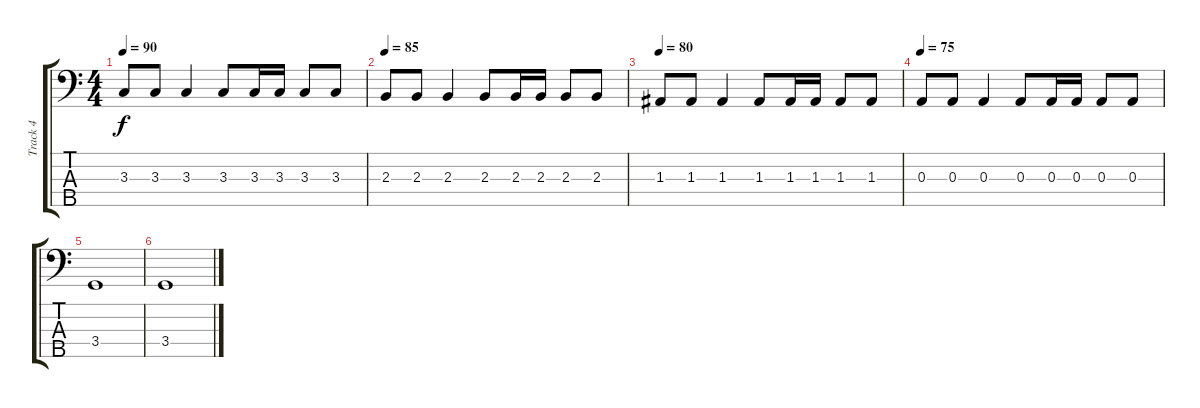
\track ("Track 4" "Track 4") {instrument electricbassfinger}
\staff {score tabs}
\tuning (G2 D2 A1 E1 B0) {hide}
\ts (4 4)
\tempo 90
\clef f4
\ks c
3.3.8{dy f} 3.3.8 3.3.4 3.3.8 3.3.16 3.3.16 3.3.8 3.3.8 |
\tempo 85
2.3.8 2.3.8 2.3.4 2.3.8 2.3.16 2.3.16 2.3.8 2.3.8 |
\tempo 80
1.3.8 1.3.8 1.3.4 1.3.8 1.3.16 1.3.16 1.3.8 1.3.8 |
\tempo 75
0.3.8 0.3.8 0.3.4 0.3.8 0.3.16 0.3.16 0.3.8 0.3.8 |
3.4.1 |
3.4.1
